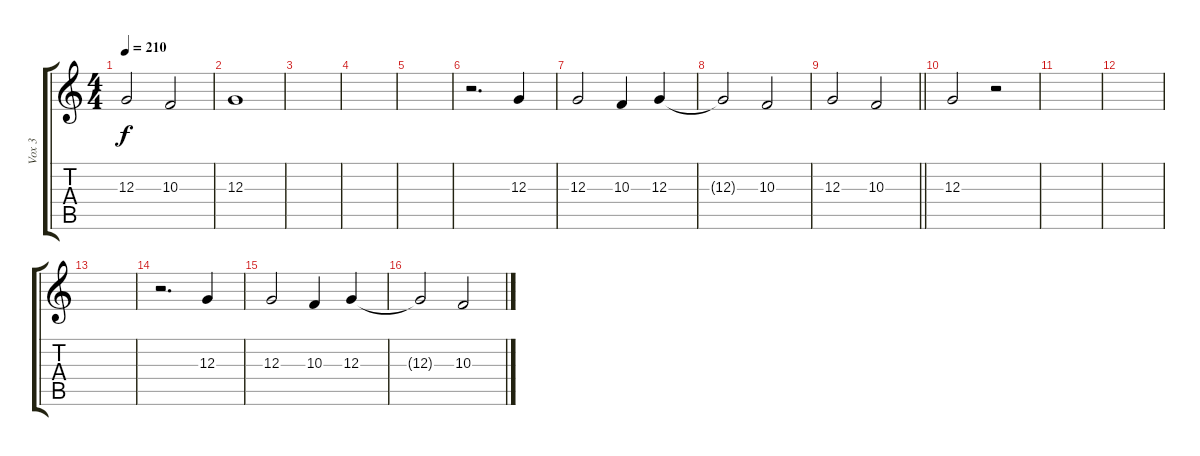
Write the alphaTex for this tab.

\track ("Vox 3" "Vox 3") {instrument viola}
\staff {score tabs}
\tuning (E4 B3 G3 D3 A2 E2) {hide}
\ts (4 4)
\tempo 210
\clef g2
\ks c
12.3.2{dy f} 10.3.2 |
12.3.1 |
|
|
|
r.2{d} 12.3.4 |
12.3.2 10.3.4 12.3.4 |
12.3{t}.2 10.3.2 |
\barLineRight lightlight
12.3.2 10.3.2 |
\section ("" " ")
12.3.2 r.2 |
|
|
|
r.2{d} 12.3.4 |
12.3.2 10.3.4 12.3.4 |
12.3{t}.2 10.3.2
